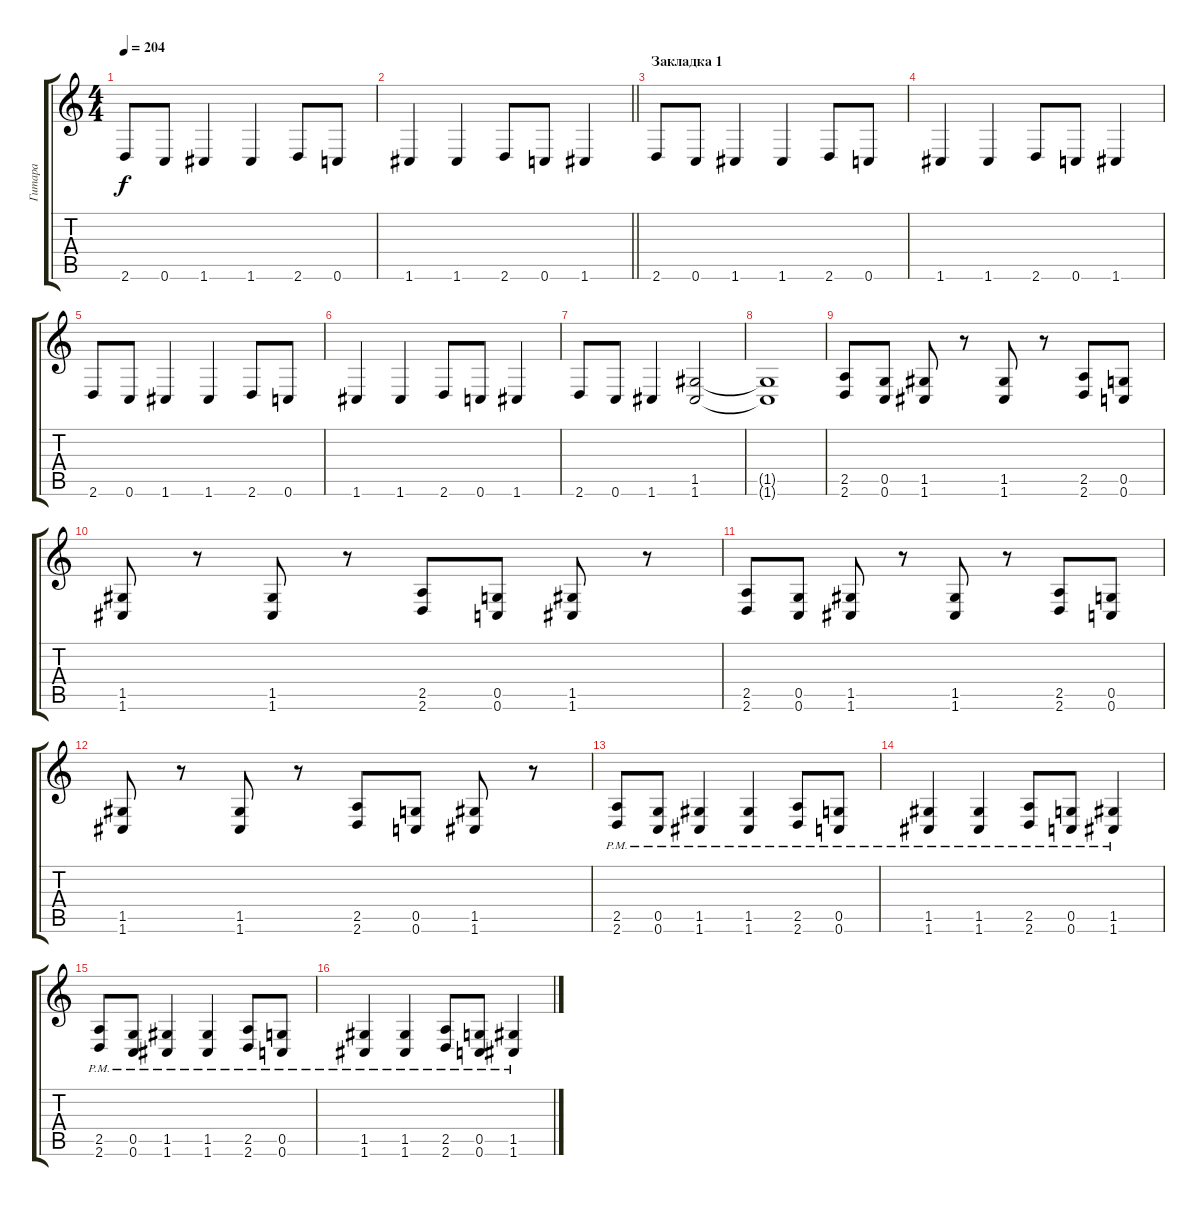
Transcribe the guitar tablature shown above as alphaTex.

\track ("Гитара" "Гитара") {instrument overdrivenguitar}
\staff {score tabs}
\tuning (D4 A3 F3 C3 G2 C2) {hide}
\ts (4 4)
\tempo 204
\clef g2
\ks c
2.6.8{dy f instrument overdrivenguitar} 0.6.8 1.6.4 1.6.4 2.6.8 0.6.8 |
\barLineRight lightlight
1.6.4 1.6.4 2.6.8 0.6.8 1.6.4 |
\section ("" "Закладка 1")
2.6.8 0.6.8 1.6.4 1.6.4 2.6.8 0.6.8 |
1.6.4 1.6.4 2.6.8 0.6.8 1.6.4 |
2.6.8 0.6.8 1.6.4 1.6.4 2.6.8 0.6.8 |
1.6.4 1.6.4 2.6.8 0.6.8 1.6.4 |
2.6.8 0.6.8 1.6.4 (1.5 1.6).2 |
(1.5{t} 1.6{t}).1 |
(2.5 2.6).8 (0.5 0.6).8 (1.5 1.6).8 r.8 (1.5 1.6).8 r.8 (2.5 2.6).8 (0.5 0.6).8 |
(1.5 1.6).8 r.8 (1.5 1.6).8 r.8 (2.5 2.6).8 (0.5 0.6).8 (1.5 1.6).8 r.8 |
(2.5 2.6).8 (0.5 0.6).8 (1.5 1.6).8 r.8 (1.5 1.6).8 r.8 (2.5 2.6).8 (0.5 0.6).8 |
(1.5 1.6).8 r.8 (1.5 1.6).8 r.8 (2.5 2.6).8 (0.5 0.6).8 (1.5 1.6).8 r.8 |
(2.5{pm} 2.6{pm}).8 (0.5{pm} 0.6{pm}).8 (1.5{pm} 1.6{pm}).4 (1.5{pm} 1.6{pm}).4 (2.5{pm} 2.6{pm}).8 (0.5{pm} 0.6{pm}).8 |
(1.5{pm} 1.6{pm}).4 (1.5{pm} 1.6{pm}).4 (2.5{pm} 2.6{pm}).8 (0.5{pm} 0.6{pm}).8 (1.5{pm} 1.6{pm}).4 |
(2.5{pm} 2.6{pm}).8 (0.5{pm} 0.6{pm}).8 (1.5{pm} 1.6{pm}).4 (1.5{pm} 1.6{pm}).4 (2.5{pm} 2.6{pm}).8 (0.5{pm} 0.6{pm}).8 |
(1.5{pm} 1.6{pm}).4 (1.5{pm} 1.6{pm}).4 (2.5{pm} 2.6{pm}).8 (0.5{pm} 0.6{pm}).8 (1.5{pm} 1.6{pm}).4
